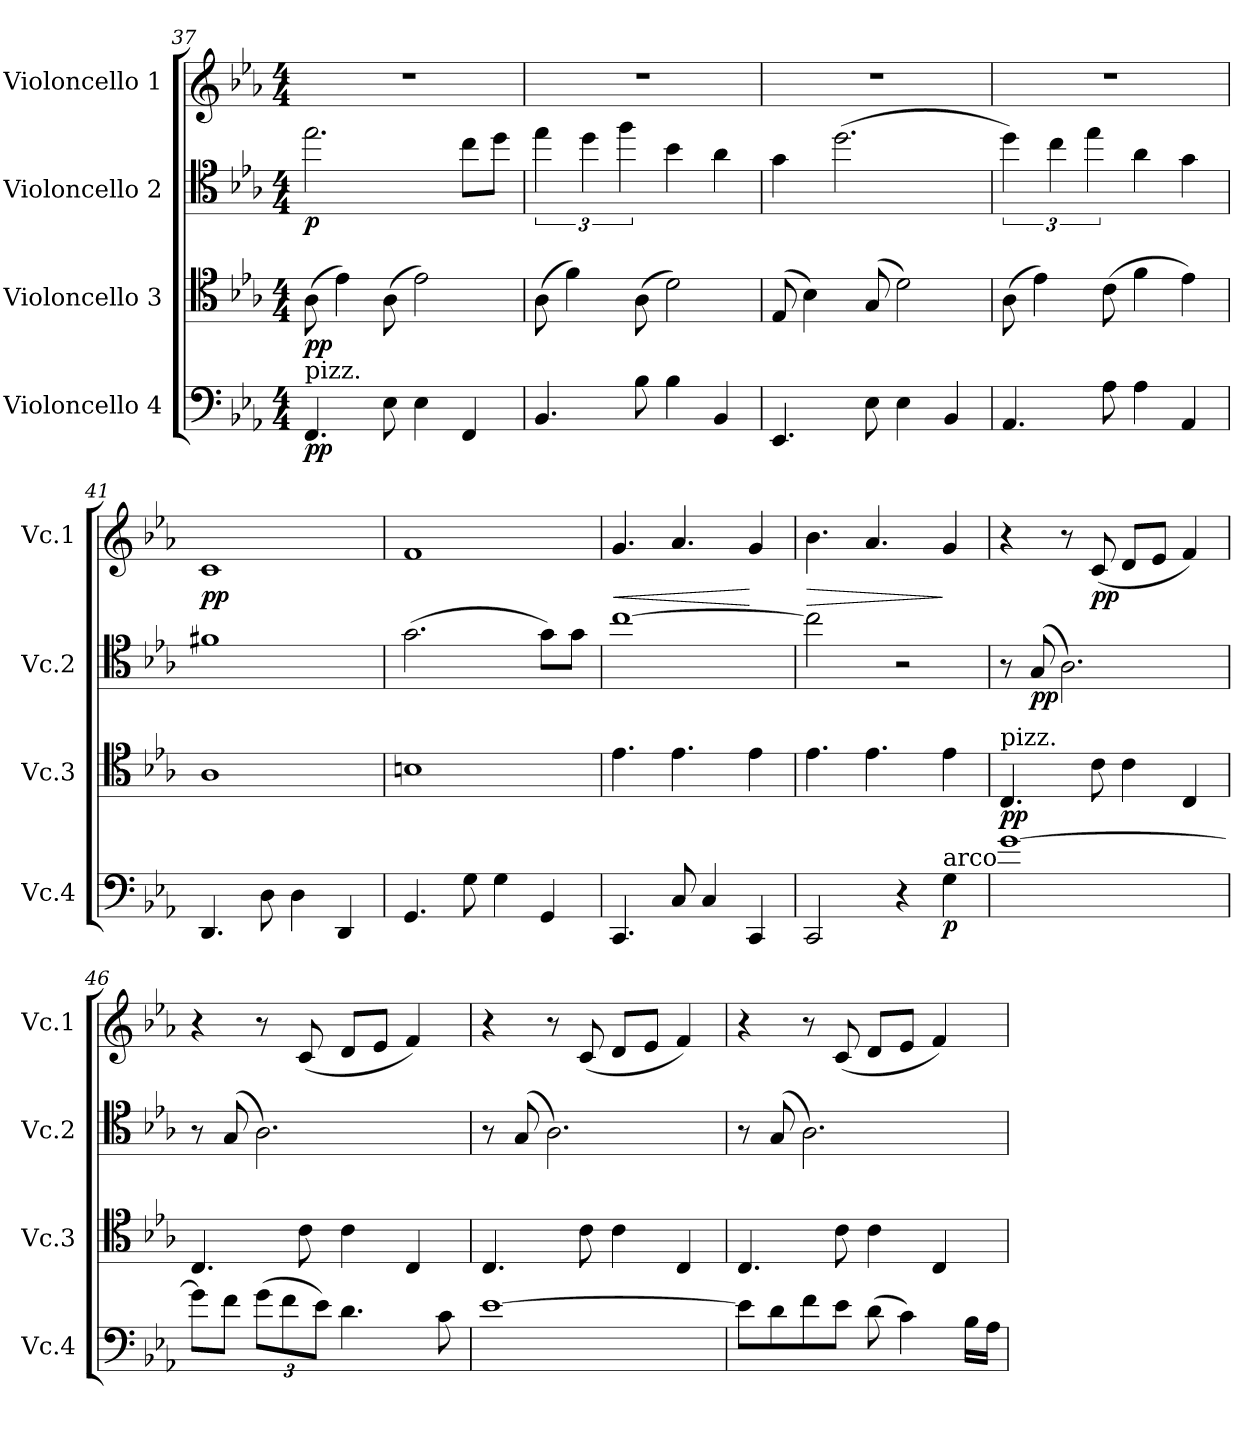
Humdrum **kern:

**kern	**dynam	**kern	**dynam	**kern	**dynam	**kern	**dynam
*part4	*part4	*part3	*part3	*part2	*part2	*part1	*part1
*staff4	*staff4	*staff3	*staff3	*staff2	*staff2	*staff1	*staff1
*I"Violoncello 4	*	*I"Violoncello 3	*	*I"Violoncello 2	*	*I"Violoncello 1	*
*I'Vc.4	*	*I'Vc.3	*	*I'Vc.2	*	*I'Vc.1	*
!!LO:LB:g=z
*clefF4	*	*clefC4	*	*clefC4	*	*clefG2	*
*k[b-e-a-]	*	*k[b-e-a-]	*	*k[b-e-a-]	*	*k[b-e-a-]	*
*M4/4	*	*M4/4	*	*M4/4	*	*M4/4	*
=37	=37	=37	=37	=37	=37	=37	=37
!LO:TX:a:t=pizz.	!	!	!	!	!	!	!
!	!LO:DY:b	!	!LO:DY:b	!	!LO:DY:b	!	!
4.FF/	pp	(8A-\	pp	2.ee-\	p	1r	.
.	.	4e-\)	.	.	.	.	.
8E-\	.	(8A-\	.	.	.	.	.
4E-\	.	2e-\)	.	.	.	.	.
4FF/	.	.	.	8cc\L	.	.	.
.	.	.	.	8dd\J	.	.	.
=38	=38	=38	=38	=38	=38	=38	=38
4.BB-/	.	(8A-\	.	6ee-\	.	1r	.
.	.	4f\)	.	.	.	.	.
.	.	.	.	6dd\	.	.	.
.	.	.	.	6ff\	.	.	.
8B-\	.	(8A-\	.	.	.	.	.
4B-\	.	2d\)	.	4b-\	.	.	.
4BB-/	.	.	.	4a-\	.	.	.
=39	=39	=39	=39	=39	=39	=39	=39
4.EE-/	.	(8E-/	.	4g\	.	1r	.
.	.	4B-\)	.	.	.	.	.
.	.	.	.	(2.dd\	.	.	.
8E-\	.	(8G/	.	.	.	.	.
4E-\	.	2d\)	.	.	.	.	.
4BB-/	.	.	.	.	.	.	.
=40	=40	=40	=40	=40	=40	=40	=40
4.AA-/	.	(8A-\	.	6dd\)	.	1r	.
.	.	4e-\)	.	.	.	.	.
.	.	.	.	6cc\	.	.	.
.	.	.	.	6ee-\	.	.	.
8A-\	.	(8c\	.	.	.	.	.
4A-\	.	4f\	.	4a-\	.	.	.
4AA-/	.	4e-\)	.	4g\	.	.	.
=41	=41	=41	=41	=41	=41	=41	=41
!	!	!	!	!	!	!	!LO:DY:b
4.DD/	.	1A-	.	1f#X	.	1c	pp
8D\	.	.	.	.	.	.	.
4D\	.	.	.	.	.	.	.
4DD/	.	.	.	.	.	.	.
=42	=42	=42	=42	=42	=42	=42	=42
4.GG/	.	1Bn	.	(2.g\	.	1f	.
8G\	.	.	.	.	.	.	.
4G\	.	.	.	.	.	.	.
4GG/	.	.	.	8g\L)	.	.	.
.	.	.	.	8g\J	.	.	.
=43	=43	=43	=43	=43	=43	=43	=43
!	!	!	!	!	!	!	!LO:HP:b
4.CC/	.	4.e-\	.	[1cc	.	4.g/	<
8C/	.	4.e-\	.	.	.	4.a-/	.
4C/	.	.	.	.	.	.	.
4CC/	.	4e-\	.	.	.	4g/	[
=44	=44	=44	=44	=44	=44	=44	=44
!	!	!	!	!	!	!	!LO:HP:b
2CC/	.	4.e-\	.	2cc\]	.	4.b-\	>
.	.	4.e-\	.	.	.	4.a-/	.
4r	.	.	.	2r	.	.	.
!LO:TX:a:t=arco	!	!	!	!	!	!	!
!	!LO:DY:b	!	!	!	!	!	!
4G\	p	4e-\	.	.	.	4g/	]
!!LO:LB:g=z
=45	=45	=45	=45	=45	=45	=45	=45
!	!	!LO:TX:a:t=pizz.	!	!	!	!	!
!	!	!	!LO:DY:b	!	!	!	!
[1g	.	4.C/	pp	8r	.	4r	.
!	!	!	!	!	!LO:DY:b	!	!
.	.	.	.	(8G/	pp	.	.
.	.	.	.	2.A-\)	.	8r	.
!	!	!	!	!	!	!	!LO:DY:b
.	.	8c\	.	.	.	(8c/	pp
.	.	4c\	.	.	.	8d/L	.
.	.	.	.	.	.	8e-/J	.
.	.	4C/	.	.	.	4f/)	.
=46	=46	=46	=46	=46	=46	=46	=46
8g\L]	.	4.C/	.	8r	.	4r	.
8f\J	.	.	.	(8G/	.	.	.
*Xbrackettup	*	*	*	*	*	*	*
(12g\L	.	.	.	2.A-\)	.	8r	.
12f\	.	.	.	.	.	.	.
.	.	8c\	.	.	.	(8c/	.
12e-\J)	.	.	.	.	.	.	.
4.d\	.	4c\	.	.	.	8d/L	.
.	.	.	.	.	.	8e-/J	.
.	.	4C/	.	.	.	4f/)	.
8c\	.	.	.	.	.	.	.
=47	=47	=47	=47	=47	=47	=47	=47
[1e-	.	4.C/	.	8r	.	4r	.
.	.	.	.	(8G/	.	.	.
.	.	.	.	2.A-\)	.	8r	.
.	.	8c\	.	.	.	(8c/	.
.	.	4c\	.	.	.	8d/L	.
.	.	.	.	.	.	8e-/J	.
.	.	4C/	.	.	.	4f/)	.
=48	=48	=48	=48	=48	=48	=48	=48
8e-\L]	.	4.C/	.	8r	.	4r	.
8d\	.	.	.	(8G/	.	.	.
8f\	.	.	.	2.A-\)	.	8r	.
8e-\J	.	8c\	.	.	.	(8c/	.
(8d\	.	4c\	.	.	.	8d/L	.
4c\)	.	.	.	.	.	8e-/J	.
.	.	4C/	.	.	.	4f/)	.
16B-\LL	.	.	.	.	.	.	.
16A-\JJ	.	.	.	.	.	.	.
=	=	=	=	=	=	=	=
*-	*-	*-	*-	*-	*-	*-	*-
